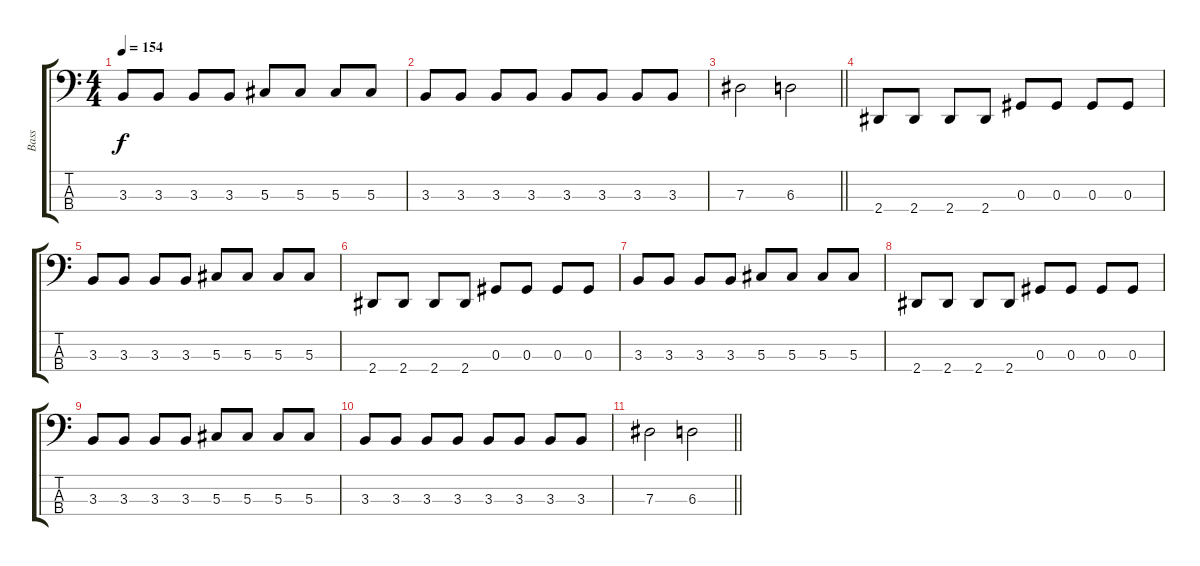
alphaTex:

\track ("Bass" "Bass") {instrument synthbass2}
\staff {score tabs}
\tuning (Gb2 Db2 Ab1 Db1) {hide}
\ts (4 4)
\tempo 154
\clef f4
\ks c
3.3.8{dy f} 3.3.8 3.3.8 3.3.8 5.3.8 5.3.8 5.3.8 5.3.8 |
3.3.8 3.3.8 3.3.8 3.3.8 3.3.8 3.3.8 3.3.8 3.3.8 |
\barLineRight lightlight
7.3.2 6.3.2 |
2.4.8 2.4.8 2.4.8 2.4.8 0.3.8 0.3.8 0.3.8 0.3.8 |
3.3.8 3.3.8 3.3.8 3.3.8 5.3.8 5.3.8 5.3.8 5.3.8 |
2.4.8 2.4.8 2.4.8 2.4.8 0.3.8 0.3.8 0.3.8 0.3.8 |
3.3.8 3.3.8 3.3.8 3.3.8 5.3.8 5.3.8 5.3.8 5.3.8 |
2.4.8 2.4.8 2.4.8 2.4.8 0.3.8 0.3.8 0.3.8 0.3.8 |
3.3.8 3.3.8 3.3.8 3.3.8 5.3.8 5.3.8 5.3.8 5.3.8 |
3.3.8 3.3.8 3.3.8 3.3.8 3.3.8 3.3.8 3.3.8 3.3.8 |
\barLineRight lightlight
7.3.2 6.3.2
